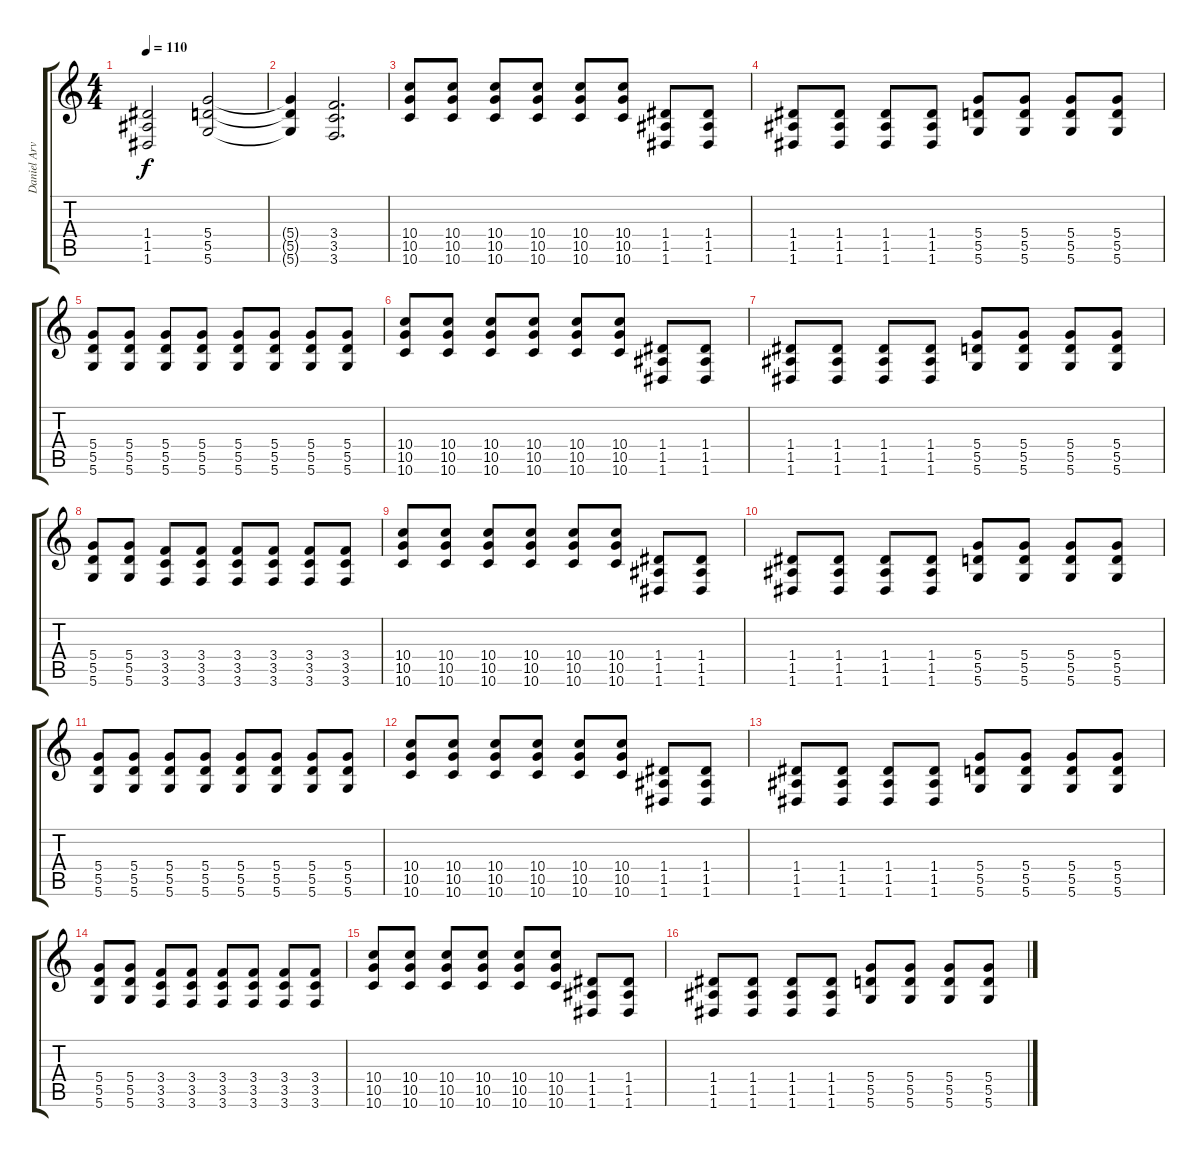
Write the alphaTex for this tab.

\track ("Daniel Arvidsson" "Daniel Arv") {instrument distortionguitar}
\staff {score tabs}
\tuning (E4 B3 G3 D3 A2 D2) {hide}
\ts (4 4)
\tempo 110
\clef g2
\ks c
(1.4{t} 1.5{t} 1.6{t}).2{dy f} (5.4 5.5 5.6).2 |
(5.4{t} 5.5{t} 5.6{t}).4 (3.4 3.5 3.6).2{d} |
(10.4 10.5 10.6).8 (10.4 10.5 10.6).8 (10.4 10.5 10.6).8 (10.4 10.5 10.6).8 (10.4 10.5 10.6).8 (10.4 10.5 10.6).8 (1.4 1.5 1.6).8 (1.4 1.5 1.6).8 |
(1.4 1.5 1.6).8 (1.4 1.5 1.6).8 (1.4 1.5 1.6).8 (1.4 1.5 1.6).8 (5.4 5.5 5.6).8 (5.4 5.5 5.6).8 (5.4 5.5 5.6).8 (5.4 5.5 5.6).8 |
(5.4 5.5 5.6).8 (5.4 5.5 5.6).8 (5.4 5.5 5.6).8 (5.4 5.5 5.6).8 (5.4 5.5 5.6).8 (5.4 5.5 5.6).8 (5.4 5.5 5.6).8 (5.4 5.5 5.6).8 |
(10.4 10.5 10.6).8 (10.4 10.5 10.6).8 (10.4 10.5 10.6).8 (10.4 10.5 10.6).8 (10.4 10.5 10.6).8 (10.4 10.5 10.6).8 (1.4 1.5 1.6).8 (1.4 1.5 1.6).8 |
(1.4 1.5 1.6).8 (1.4 1.5 1.6).8 (1.4 1.5 1.6).8 (1.4 1.5 1.6).8 (5.4 5.5 5.6).8 (5.4 5.5 5.6).8 (5.4 5.5 5.6).8 (5.4 5.5 5.6).8 |
(5.4 5.5 5.6).8 (5.4 5.5 5.6).8 (3.4 3.5 3.6).8 (3.4 3.5 3.6).8 (3.4 3.5 3.6).8 (3.4 3.5 3.6).8 (3.4 3.5 3.6).8 (3.4 3.5 3.6).8 |
(10.4 10.5 10.6).8 (10.4 10.5 10.6).8 (10.4 10.5 10.6).8 (10.4 10.5 10.6).8 (10.4 10.5 10.6).8 (10.4 10.5 10.6).8 (1.4 1.5 1.6).8 (1.4 1.5 1.6).8 |
(1.4 1.5 1.6).8 (1.4 1.5 1.6).8 (1.4 1.5 1.6).8 (1.4 1.5 1.6).8 (5.4 5.5 5.6).8 (5.4 5.5 5.6).8 (5.4 5.5 5.6).8 (5.4 5.5 5.6).8 |
(5.4 5.5 5.6).8 (5.4 5.5 5.6).8 (5.4 5.5 5.6).8 (5.4 5.5 5.6).8 (5.4 5.5 5.6).8 (5.4 5.5 5.6).8 (5.4 5.5 5.6).8 (5.4 5.5 5.6).8 |
(10.4 10.5 10.6).8 (10.4 10.5 10.6).8 (10.4 10.5 10.6).8 (10.4 10.5 10.6).8 (10.4 10.5 10.6).8 (10.4 10.5 10.6).8 (1.4 1.5 1.6).8 (1.4 1.5 1.6).8 |
(1.4 1.5 1.6).8 (1.4 1.5 1.6).8 (1.4 1.5 1.6).8 (1.4 1.5 1.6).8 (5.4 5.5 5.6).8 (5.4 5.5 5.6).8 (5.4 5.5 5.6).8 (5.4 5.5 5.6).8 |
(5.4 5.5 5.6).8 (5.4 5.5 5.6).8 (3.4 3.5 3.6).8 (3.4 3.5 3.6).8 (3.4 3.5 3.6).8 (3.4 3.5 3.6).8 (3.4 3.5 3.6).8 (3.4 3.5 3.6).8 |
(10.4 10.5 10.6).8 (10.4 10.5 10.6).8 (10.4 10.5 10.6).8 (10.4 10.5 10.6).8 (10.4 10.5 10.6).8 (10.4 10.5 10.6).8 (1.4 1.5 1.6).8 (1.4 1.5 1.6).8 |
(1.4 1.5 1.6).8 (1.4 1.5 1.6).8 (1.4 1.5 1.6).8 (1.4 1.5 1.6).8 (5.4 5.5 5.6).8 (5.4 5.5 5.6).8 (5.4 5.5 5.6).8 (5.4 5.5 5.6).8
